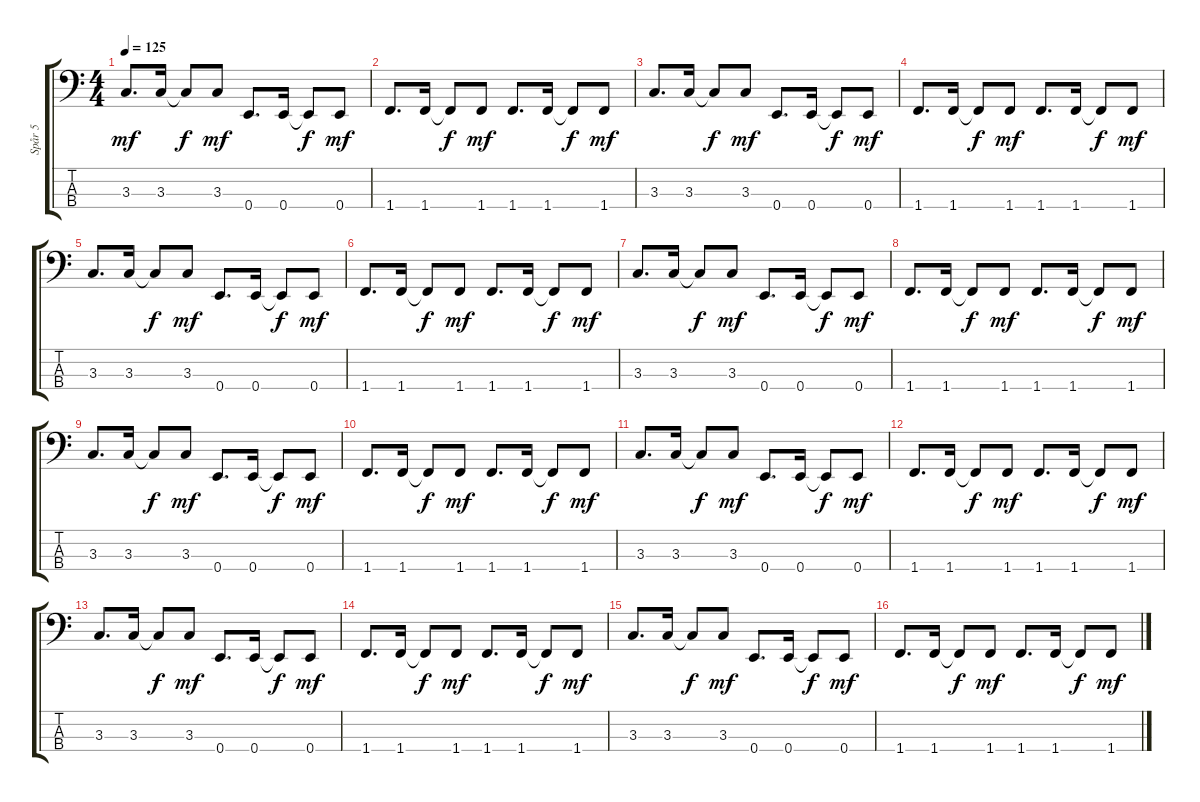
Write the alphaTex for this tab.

\track ("Spår 5" "Spår 5") {instrument electricbasspick}
\staff {score tabs}
\tuning (G2 D2 A1 E1) {hide}
\ts (4 4)
\tempo 125
\clef f4
\ks c
3.3.8{d dy mf} 3.3.16 3.3{t}.8{dy f} 3.3.8{dy mf} 0.4.8{d} 0.4.16 0.4{t}.8{dy f} 0.4.8{dy mf} |
1.4.8{d} 1.4.16 1.4{t}.8{dy f} 1.4.8{dy mf} 1.4.8{d} 1.4.16 1.4{t}.8{dy f} 1.4.8{dy mf} |
3.3.8{d} 3.3.16 3.3{t}.8{dy f} 3.3.8{dy mf} 0.4.8{d} 0.4.16 0.4{t}.8{dy f} 0.4.8{dy mf} |
1.4.8{d} 1.4.16 1.4{t}.8{dy f} 1.4.8{dy mf} 1.4.8{d} 1.4.16 1.4{t}.8{dy f} 1.4.8{dy mf} |
3.3.8{d} 3.3.16 3.3{t}.8{dy f} 3.3.8{dy mf} 0.4.8{d} 0.4.16 0.4{t}.8{dy f} 0.4.8{dy mf} |
1.4.8{d} 1.4.16 1.4{t}.8{dy f} 1.4.8{dy mf} 1.4.8{d} 1.4.16 1.4{t}.8{dy f} 1.4.8{dy mf} |
3.3.8{d} 3.3.16 3.3{t}.8{dy f} 3.3.8{dy mf} 0.4.8{d} 0.4.16 0.4{t}.8{dy f} 0.4.8{dy mf} |
1.4.8{d} 1.4.16 1.4{t}.8{dy f} 1.4.8{dy mf} 1.4.8{d} 1.4.16 1.4{t}.8{dy f} 1.4.8{dy mf} |
3.3.8{d} 3.3.16 3.3{t}.8{dy f} 3.3.8{dy mf} 0.4.8{d} 0.4.16 0.4{t}.8{dy f} 0.4.8{dy mf} |
1.4.8{d} 1.4.16 1.4{t}.8{dy f} 1.4.8{dy mf} 1.4.8{d} 1.4.16 1.4{t}.8{dy f} 1.4.8{dy mf} |
3.3.8{d} 3.3.16 3.3{t}.8{dy f} 3.3.8{dy mf} 0.4.8{d} 0.4.16 0.4{t}.8{dy f} 0.4.8{dy mf} |
1.4.8{d} 1.4.16 1.4{t}.8{dy f} 1.4.8{dy mf} 1.4.8{d} 1.4.16 1.4{t}.8{dy f} 1.4.8{dy mf} |
3.3.8{d} 3.3.16 3.3{t}.8{dy f} 3.3.8{dy mf} 0.4.8{d} 0.4.16 0.4{t}.8{dy f} 0.4.8{dy mf} |
1.4.8{d} 1.4.16 1.4{t}.8{dy f} 1.4.8{dy mf} 1.4.8{d} 1.4.16 1.4{t}.8{dy f} 1.4.8{dy mf} |
3.3.8{d} 3.3.16 3.3{t}.8{dy f} 3.3.8{dy mf} 0.4.8{d} 0.4.16 0.4{t}.8{dy f} 0.4.8{dy mf} |
1.4.8{d} 1.4.16 1.4{t}.8{dy f} 1.4.8{dy mf} 1.4.8{d} 1.4.16 1.4{t}.8{dy f} 1.4.8{dy mf}
